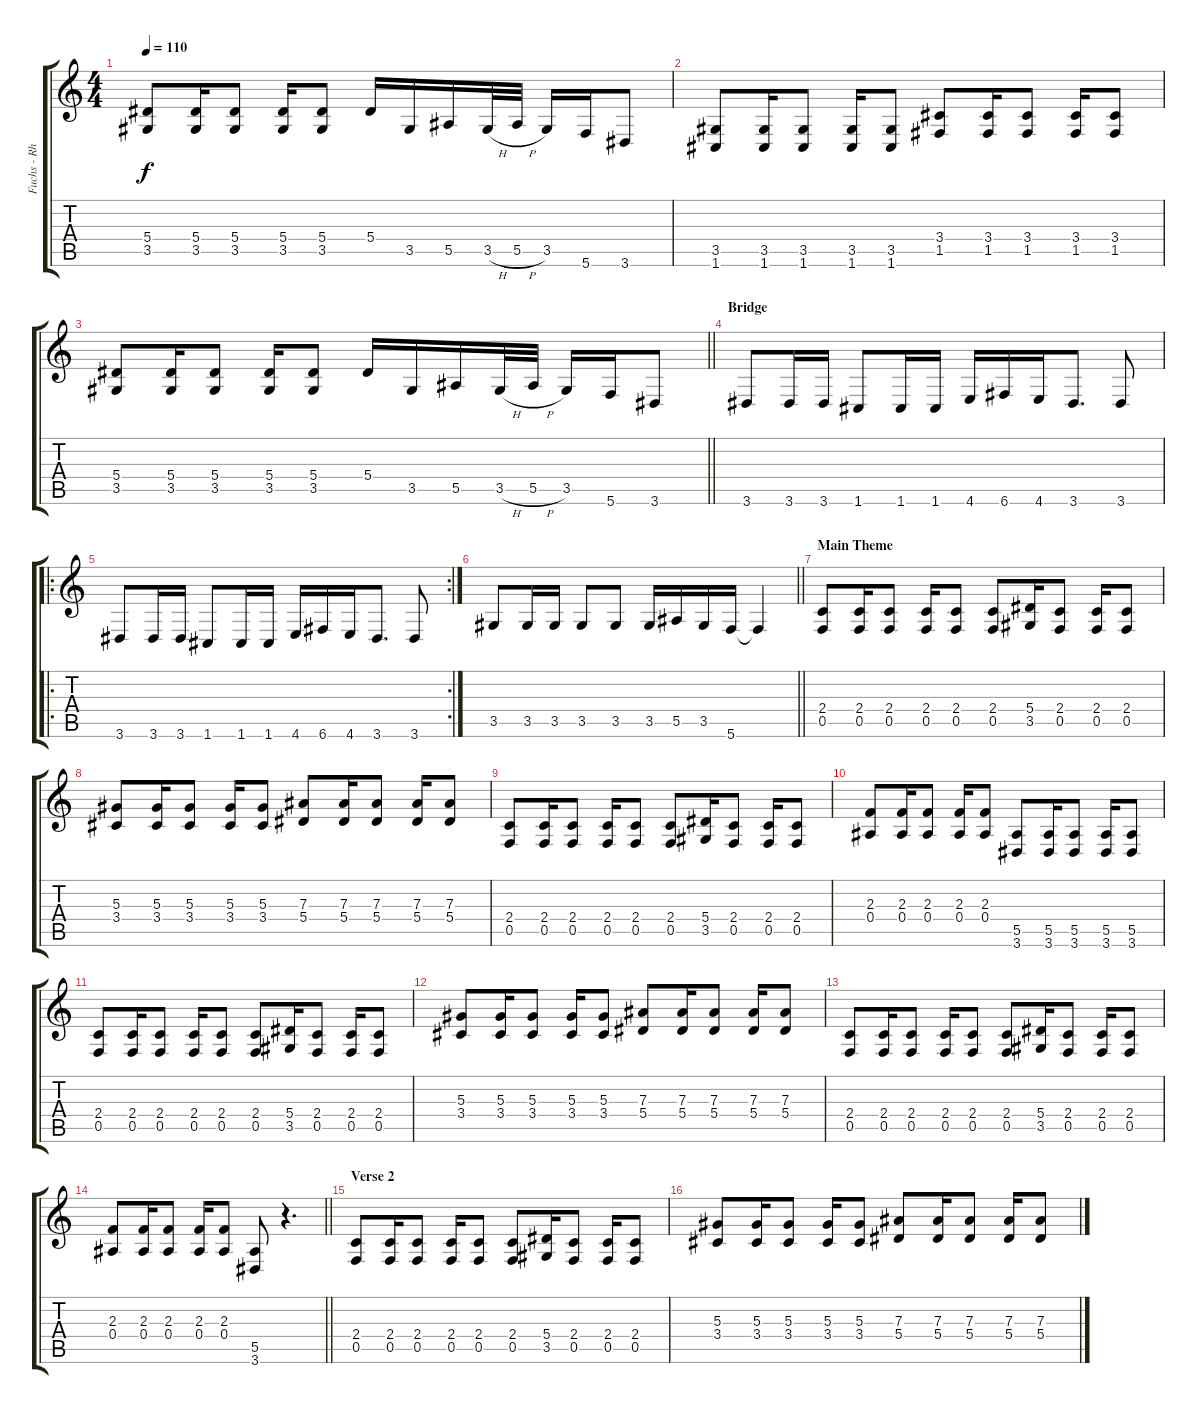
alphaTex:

\track ("Fuchs - Rhythm Guitar" "Fuchs - Rh") {instrument distortionguitar}
\staff {score tabs}
\tuning (C4 G3 Eb3 Bb2 F2 C2) {hide}
\ts (4 4)
\tempo 110
\clef g2
\ks c
(5.4 3.5).8{dy f} (5.4 3.5).16 (5.4 3.5).8 (5.4 3.5).16 (5.4 3.5).8 5.4.16 3.5.16 5.5.16 3.5{h}.32 5.5{h}.32 3.5.16 5.6.16 3.6.8 |
(3.5 1.6).8 (3.5 1.6).16 (3.5 1.6).8 (3.5 1.6).16 (3.5 1.6).8 (3.4 1.5).8 (3.4 1.5).16 (3.4 1.5).8 (3.4 1.5).16 (3.4 1.5).8 |
\barLineRight lightlight
(5.4 3.5).8 (5.4 3.5).16 (5.4 3.5).8 (5.4 3.5).16 (5.4 3.5).8 5.4.16 3.5.16 5.5.16 3.5{h}.32 5.5{h}.32 3.5.16 5.6.16 3.6.8 |
\section ("" "Bridge")
3.6.8 3.6.16 3.6.16 1.6.8 1.6.16 1.6.16 4.6.16 6.6.16 4.6.16 3.6.8{d} 3.6.8 |
\ro
\rc 2
3.6.8 3.6.16 3.6.16 1.6.8 1.6.16 1.6.16 4.6.16 6.6.16 4.6.16 3.6.8{d} 3.6.8 |
\barLineRight lightlight
3.5.8 3.5.16 3.5.16 3.5.8 3.5.8 3.5.16 5.5.16 3.5.16 5.6.16 5.6{t}.4 |
\section ("" "Main Theme")
(2.4 0.5).8 (2.4 0.5).16 (2.4 0.5).8 (2.4 0.5).16 (2.4 0.5).8 (2.4 0.5).8 (5.4 3.5).16 (2.4 0.5).8 (2.4 0.5).16 (2.4 0.5).8 |
(5.3 3.4).8 (5.3 3.4).16 (5.3 3.4).8 (5.3 3.4).16 (5.3 3.4).8 (7.3 5.4).8 (7.3 5.4).16 (7.3 5.4).8 (7.3 5.4).16 (7.3 5.4).8 |
(2.4 0.5).8 (2.4 0.5).16 (2.4 0.5).8 (2.4 0.5).16 (2.4 0.5).8 (2.4 0.5).8 (5.4 3.5).16 (2.4 0.5).8 (2.4 0.5).16 (2.4 0.5).8 |
(2.3 0.4).8 (2.3 0.4).16 (2.3 0.4).8 (2.3 0.4).16 (2.3 0.4).8 (5.5 3.6).8 (5.5 3.6).16 (5.5 3.6).8 (5.5 3.6).16 (5.5 3.6).8 |
(2.4 0.5).8 (2.4 0.5).16 (2.4 0.5).8 (2.4 0.5).16 (2.4 0.5).8 (2.4 0.5).8 (5.4 3.5).16 (2.4 0.5).8 (2.4 0.5).16 (2.4 0.5).8 |
(5.3 3.4).8 (5.3 3.4).16 (5.3 3.4).8 (5.3 3.4).16 (5.3 3.4).8 (7.3 5.4).8 (7.3 5.4).16 (7.3 5.4).8 (7.3 5.4).16 (7.3 5.4).8 |
(2.4 0.5).8 (2.4 0.5).16 (2.4 0.5).8 (2.4 0.5).16 (2.4 0.5).8 (2.4 0.5).8 (5.4 3.5).16 (2.4 0.5).8 (2.4 0.5).16 (2.4 0.5).8 |
\barLineRight lightlight
(2.3 0.4).8 (2.3 0.4).16 (2.3 0.4).8 (2.3 0.4).16 (2.3 0.4).8 (5.5 3.6).8 r.4{d} |
\section ("" "Verse 2")
(2.4 0.5).8 (2.4 0.5).16 (2.4 0.5).8 (2.4 0.5).16 (2.4 0.5).8 (2.4 0.5).8 (5.4 3.5).16 (2.4 0.5).8 (2.4 0.5).16 (2.4 0.5).8 |
(5.3 3.4).8 (5.3 3.4).16 (5.3 3.4).8 (5.3 3.4).16 (5.3 3.4).8 (7.3 5.4).8 (7.3 5.4).16 (7.3 5.4).8 (7.3 5.4).16 (7.3 5.4).8
